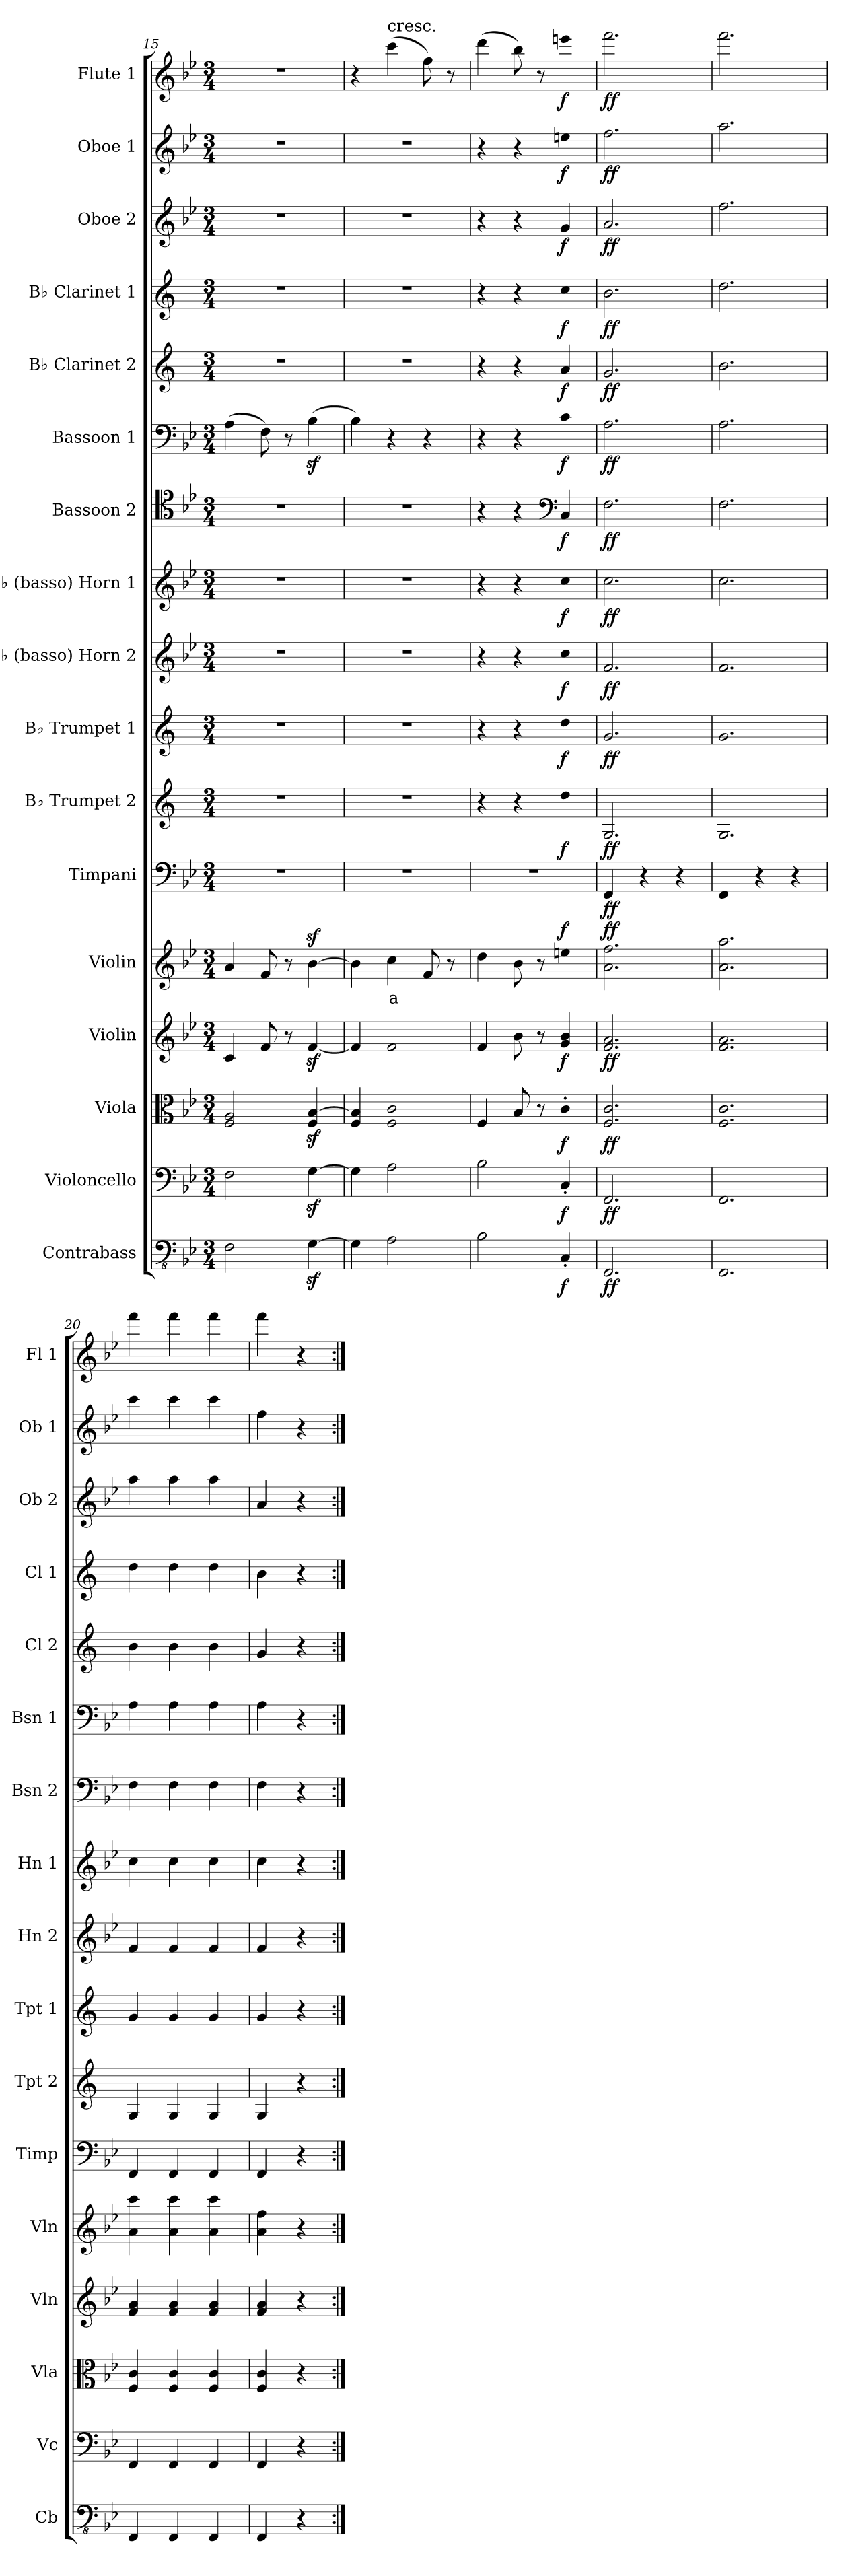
**kern	**dynam	**kern	**dynam	**kern	**dynam	**kern	**dynam	**kern	**text	**dynam	**kern	**dynam	**kern	**dynam	**kern	**dynam	**kern	**dynam	**kern	**dynam	**kern	**dynam	**kern	**dynam	**kern	**dynam	**kern	**dynam	**kern	**dynam	**kern	**dynam	**kern	**dynam
*part17	*part17	*part16	*part16	*part15	*part15	*part14	*part14	*part13	*part13	*part13	*part12	*part12	*part11	*part11	*part10	*part10	*part9	*part9	*part8	*part8	*part7	*part7	*part6	*part6	*part5	*part5	*part4	*part4	*part3	*part3	*part2	*part2	*part1	*part1
*staff17	*staff17	*staff16	*staff16	*staff15	*staff15	*staff14	*staff14	*staff13	*staff13	*staff13	*staff12	*staff12	*staff11	*staff11	*staff10	*staff10	*staff9	*staff9	*staff8	*staff8	*staff7	*staff7	*staff6	*staff6	*staff5	*staff5	*staff4	*staff4	*staff3	*staff3	*staff2	*staff2	*staff1	*staff1
*I"Contrabass	*	*I"Violoncello	*	*I"Viola	*	*I"Violin	*	*I"Violin	*	*	*I"Timpani	*	*I"B♭ Trumpet 2	*	*I"B♭ Trumpet 1	*	*I"B♭ (basso) Horn 2	*	*I"B♭ (basso) Horn 1	*	*I"Bassoon 2	*	*I"Bassoon 1	*	*I"B♭ Clarinet 2	*	*I"B♭ Clarinet 1	*	*I"Oboe 2	*	*I"Oboe 1	*	*I"Flute 1	*
*I'Cb	*	*I'Vc	*	*I'Vla	*	*I'Vln	*	*I'Vln	*	*	*I'Timp	*	*I'Tpt 2	*	*I'Tpt 1	*	*I'Hn 2	*	*I'Hn 1	*	*I'Bsn 2	*	*I'Bsn 1	*	*I'Cl 2	*	*I'Cl 1	*	*I'Ob 2	*	*I'Ob 1	*	*I'Fl 1	*
*clefFv4	*	*clefF4	*	*clefC3	*	*clefG2	*	*clefG2	*	*	*clefF4	*	*clefG2	*	*clefG2	*	*clefG2	*	*clefG2	*	*clefC4	*	*clefF4	*	*clefG2	*	*clefG2	*	*clefG2	*	*clefG2	*	*clefG2	*
*	*	*	*	*	*	*	*	*	*	*	*	*	*ITrd1c2	*	*ITrd1c2	*	*ITrd8c14	*	*ITrd8c14	*	*	*	*	*	*ITrd1c2	*	*ITrd1c2	*	*	*	*	*	*	*
*k[b-e-]	*	*k[b-e-]	*	*k[b-e-]	*	*k[b-e-]	*	*k[b-e-]	*	*	*k[b-e-]	*	*k[b-e-]	*	*k[b-e-]	*	*k[b-e-]	*	*k[b-e-]	*	*k[b-e-]	*	*k[b-e-]	*	*k[b-e-]	*	*k[b-e-]	*	*k[b-e-]	*	*k[b-e-]	*	*k[b-e-]	*
*M3/4	*	*M3/4	*	*M3/4	*	*M3/4	*	*M3/4	*	*	*M3/4	*	*M3/4	*	*M3/4	*	*M3/4	*	*M3/4	*	*M3/4	*	*M3/4	*	*M3/4	*	*M3/4	*	*M3/4	*	*M3/4	*	*M3/4	*
=15	=15	=15	=15	=15	=15	=15	=15	=15	=15	=15	=15	=15	=15	=15	=15	=15	=15	=15	=15	=15	=15	=15	=15	=15	=15	=15	=15	=15	=15	=15	=15	=15	=15	=15
2FF\	.	2F\	.	2F/ 2A/	.	4c/	.	4a/	.	.	2.r	.	2.r	.	2.r	.	2.r	.	2.r	.	2.r	.	(4A\	.	2.r	.	2.r	.	2.r	.	2.r	.	2.r	.
.	.	.	.	.	.	8f/	.	8f/	.	.	.	.	.	.	.	.	.	.	.	.	.	.	8F\)	.	.	.	.	.	.	.	.	.	.	.
.	.	.	.	.	.	8r	.	8r	.	.	.	.	.	.	.	.	.	.	.	.	.	.	8r	.	.	.	.	.	.	.	.	.	.	.
[4GGz<\	.	[4Gz<\	.	4F/z< [4B-/z<	.	[4fz</	.	[4b-z<\	.	.	.	.	.	.	.	.	.	.	.	.	.	.	(4B-z<\	.	.	.	.	.	.	.	.	.	.	.
=16	=16	=16	=16	=16	=16	=16	=16	=16	=16	=16	=16	=16	=16	=16	=16	=16	=16	=16	=16	=16	=16	=16	=16	=16	=16	=16	=16	=16	=16	=16	=16	=16	=16	=16
4GG\]	.	4G\]	.	4F/ 4B-/]	.	4f/]	.	4b-\]	.	.	2.r	.	2.r	.	2.r	.	2.r	.	2.r	.	2.r	.	4B-\)	.	2.r	.	2.r	.	2.r	.	2.r	.	4r	.
!	!	!	!	!	!	!	!	!	!	!	!	!	!	!	!	!	!	!	!	!	!	!	!	!	!	!	!	!	!	!	!	!	!LO:TX:a:t=cresc.	!
!	!	!	!	!	!	!	!	!	!LO:LY:b:color=#FF0000	!	!	!	!	!	!	!	!	!	!	!	!	!	!	!	!	!	!	!	!	!	!	!	!	!
2AA\	.	2A\	.	2F/ 2c/	.	2f/	.	4cc\	a	.	.	.	.	.	.	.	.	.	.	.	.	.	4r	.	.	.	.	.	.	.	.	.	(4ccc\	.
.	.	.	.	.	.	.	.	8f/	.	.	.	.	.	.	.	.	.	.	.	.	.	.	4r	.	.	.	.	.	.	.	.	.	8ff\)	.
.	.	.	.	.	.	.	.	8r	.	.	.	.	.	.	.	.	.	.	.	.	.	.	.	.	.	.	.	.	.	.	.	.	8r	.
=17	=17	=17	=17	=17	=17	=17	=17	=17	=17	=17	=17	=17	=17	=17	=17	=17	=17	=17	=17	=17	=17	=17	=17	=17	=17	=17	=17	=17	=17	=17	=17	=17	=17	=17
2BB-\	.	2B-\	.	4F/	.	4f/	.	4dd\	.	.	2.r	.	4r	.	4r	.	4r	.	4r	.	4r	.	4r	.	4r	.	4r	.	4r	.	4r	.	(4ddd\	.
.	.	.	.	8B-/	.	8b-\	.	8b-\	.	.	.	.	4r	.	4r	.	4r	.	4r	.	4r	.	4r	.	4r	.	4r	.	4r	.	4r	.	8bb-\)	.
.	.	.	.	8r	.	8r	.	8r	.	.	.	.	.	.	.	.	.	.	.	.	.	.	.	.	.	.	.	.	.	.	.	.	8r	.
*	*	*	*	*	*	*	*	*	*	*	*	*	*	*	*	*	*	*	*	*	*clefF4	*	*	*	*	*	*	*	*	*	*	*	*	*
!	!LO:DY:b	!	!LO:DY:b	!	!LO:DY:b	!	!LO:DY:b	!	!	!LO:DY:b	!	!	!	!LO:DY:b	!	!LO:DY:b	!	!LO:DY:b	!	!LO:DY:b	!	!LO:DY:b	!	!LO:DY:b	!	!LO:DY:b	!	!LO:DY:b	!	!LO:DY:b	!	!LO:DY:b	!	!LO:DY:b
4CC'/	f	4C'/	f	4c'\	f	4g/ 4b-/	f	4een\	.	f	.	.	4cc\	f	4cc\	f	4c\	f	4c\	f	4C/	f	4c\	f	4g/	f	4b-\	f	4g/	f	4een\	f	4eeen\	f
=18	=18	=18	=18	=18	=18	=18	=18	=18	=18	=18	=18	=18	=18	=18	=18	=18	=18	=18	=18	=18	=18	=18	=18	=18	=18	=18	=18	=18	=18	=18	=18	=18	=18	=18
!	!LO:DY:b	!	!LO:DY:b	!	!LO:DY:b	!	!LO:DY:b	!	!	!LO:DY:b	!	!LO:DY:b	!	!LO:DY:b	!	!LO:DY:b	!	!LO:DY:b	!	!LO:DY:b	!	!LO:DY:b	!	!LO:DY:b	!	!LO:DY:b	!	!LO:DY:b	!	!LO:DY:b	!	!LO:DY:b	!	!LO:DY:b
2.FFF/	ff	2.FF/	ff	2.F/ 2.c/	ff	2.f/ 2.a/	ff	2.a\ 2.ff\	.	ff	4FF/	ff	2.F/	ff	2.f/	ff	2.F/	ff	2.c\	ff	2.F\	ff	2.A\	ff	2.f/	ff	2.a\	ff	2.a/	ff	2.ff\	ff	2.fff\	ff
.	.	.	.	.	.	.	.	.	.	.	4r	.	.	.	.	.	.	.	.	.	.	.	.	.	.	.	.	.	.	.	.	.	.	.
.	.	.	.	.	.	.	.	.	.	.	4r	.	.	.	.	.	.	.	.	.	.	.	.	.	.	.	.	.	.	.	.	.	.	.
=19	=19	=19	=19	=19	=19	=19	=19	=19	=19	=19	=19	=19	=19	=19	=19	=19	=19	=19	=19	=19	=19	=19	=19	=19	=19	=19	=19	=19	=19	=19	=19	=19	=19	=19
2.FFF/	.	2.FF/	.	2.F/ 2.c/	.	2.f/ 2.a/	.	2.a\ 2.aa\	.	.	4FF/	.	2.F/	.	2.f/	.	2.F/	.	2.c\	.	2.F\	.	2.A\	.	2.a\	.	2.cc\	.	2.ff\	.	2.aa\	.	2.fff\	.
.	.	.	.	.	.	.	.	.	.	.	4r	.	.	.	.	.	.	.	.	.	.	.	.	.	.	.	.	.	.	.	.	.	.	.
.	.	.	.	.	.	.	.	.	.	.	4r	.	.	.	.	.	.	.	.	.	.	.	.	.	.	.	.	.	.	.	.	.	.	.
!!LO:PB:g=z
=20	=20	=20	=20	=20	=20	=20	=20	=20	=20	=20	=20	=20	=20	=20	=20	=20	=20	=20	=20	=20	=20	=20	=20	=20	=20	=20	=20	=20	=20	=20	=20	=20	=20	=20
4FFF/	.	4FF/	.	4F/ 4c/	.	4f/ 4a/	.	4a\ 4ccc\	.	.	4FF/	.	4F/	.	4f/	.	4F/	.	4c\	.	4F\	.	4A\	.	4a\	.	4cc\	.	4aa\	.	4ccc\	.	4fff\	.
4FFF/	.	4FF/	.	4F/ 4c/	.	4f/ 4a/	.	4a\ 4ccc\	.	.	4FF/	.	4F/	.	4f/	.	4F/	.	4c\	.	4F\	.	4A\	.	4a\	.	4cc\	.	4aa\	.	4ccc\	.	4fff\	.
4FFF/	.	4FF/	.	4F/ 4c/	.	4f/ 4a/	.	4a\ 4ccc\	.	.	4FF/	.	4F/	.	4f/	.	4F/	.	4c\	.	4F\	.	4A\	.	4a\	.	4cc\	.	4aa\	.	4ccc\	.	4fff\	.
=21	=21	=21	=21	=21	=21	=21	=21	=21	=21	=21	=21	=21	=21	=21	=21	=21	=21	=21	=21	=21	=21	=21	=21	=21	=21	=21	=21	=21	=21	=21	=21	=21	=21	=21
4FFF/	.	4FF/	.	4F/ 4c/	.	4f/ 4a/	.	4a\ 4ff\	.	.	4FF/	.	4F/	.	4f/	.	4F/	.	4c\	.	4F\	.	4A\	.	4f/	.	4a\	.	4a/	.	4ff\	.	4fff\	.
4r	.	4r	.	4r	.	4r	.	4r	.	.	4r	.	4r	.	4r	.	4r	.	4r	.	4r	.	4r	.	4r	.	4r	.	4r	.	4r	.	4r	.
=:|!	=:|!	=:|!	=:|!	=:|!	=:|!	=:|!	=:|!	=:|!	=:|!	=:|!	=:|!	=:|!	=:|!	=:|!	=:|!	=:|!	=:|!	=:|!	=:|!	=:|!	=:|!	=:|!	=:|!	=:|!	=:|!	=:|!	=:|!	=:|!	=:|!	=:|!	=:|!	=:|!	=:|!	=:|!
*-	*-	*-	*-	*-	*-	*-	*-	*-	*-	*-	*-	*-	*-	*-	*-	*-	*-	*-	*-	*-	*-	*-	*-	*-	*-	*-	*-	*-	*-	*-	*-	*-	*-	*-
